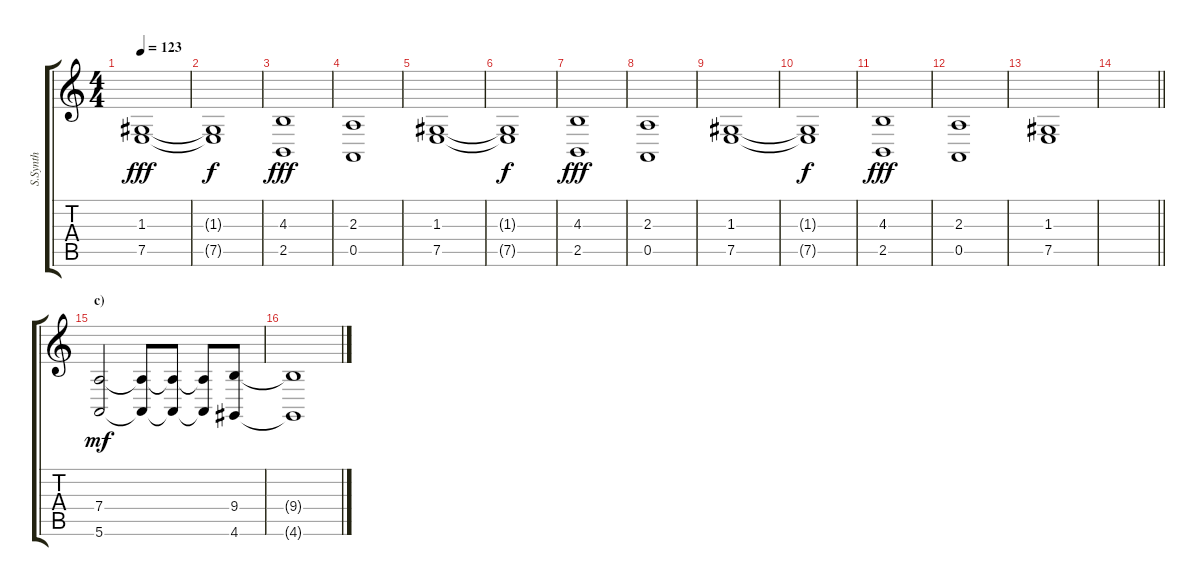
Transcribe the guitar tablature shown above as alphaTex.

\track ("S.Synth" "S.Synth") {instrument lead2sawtooth}
\staff {score tabs}
\tuning (E4 B3 G3 D3 A2 E2) {hide}
\ts (4 4)
\tempo 123
\clef g2
\ks c
(1.3 7.5).1{dy fff} |
(1.3{t} 7.5{t}).1{dy f} |
(4.3 2.5).1{dy fff} |
(2.3 0.5).1 |
(1.3 7.5).1 |
(1.3{t} 7.5{t}).1{dy f} |
(4.3 2.5).1{dy fff} |
(2.3 0.5).1 |
(1.3 7.5).1 |
(1.3{t} 7.5{t}).1{dy f} |
(4.3 2.5).1{dy fff} |
(2.3 0.5).1 |
(1.3 7.5).1 |
\barLineRight lightlight
|
\section ("" "c)")
(7.4 5.6).2{dy mf} (7.4{t} 5.6{t}).8 (7.4{t} 5.6{t}).8 (7.4{t} 5.6{t}).8 (9.4 4.6).8 |
(9.4{t} 4.6{t}).1
